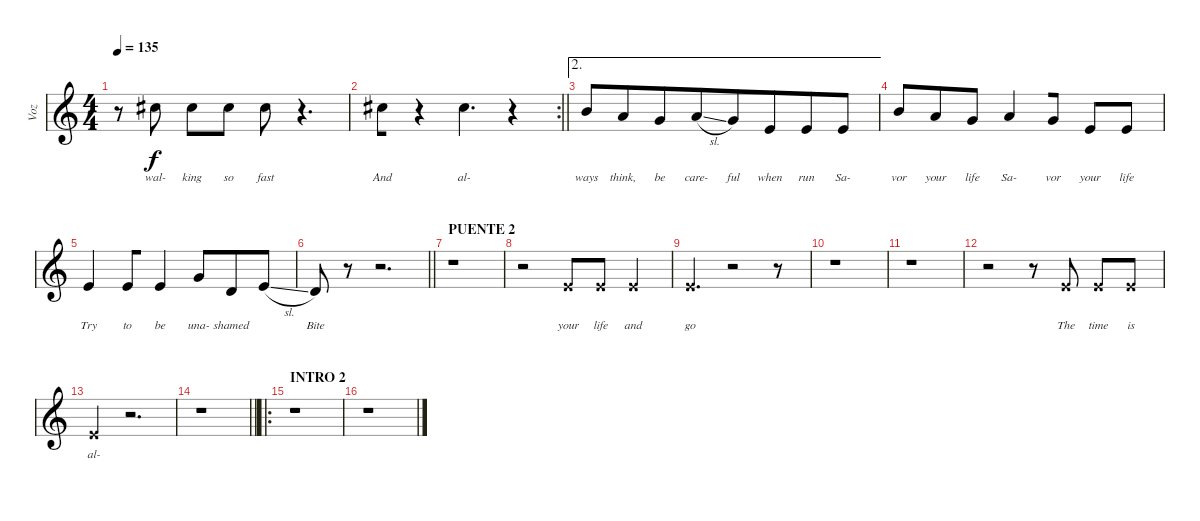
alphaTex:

\track ("Voz" "Voz") {instrument altosax}
\staff {score}
\tuning (E4 B3 G3 D3 A2 E2) {hide}
\ts (4 4)
\tempo 135
\clef g2
\ks c
r.8{dy f} 9.1.8{lyrics (0 "wal-") lyrics (1 "") lyrics (2 "") lyrics (3 "") lyrics (4 "")} 9.1.8{lyrics (0 "king") lyrics (1 "") lyrics (2 "") lyrics (3 "") lyrics (4 "")} 9.1.8{lyrics (0 "so") lyrics (1 "") lyrics (2 "") lyrics (3 "") lyrics (4 "")} 9.1.8{lyrics (0 "fast") lyrics (1 "") lyrics (2 "") lyrics (3 "") lyrics (4 "") beam merge} r.4{d} |
\rc 2
\barLineRight lightlight
9.1.8{lyrics (0 "And") lyrics (1 "") lyrics (2 "") lyrics (3 "") lyrics (4 "") beam merge} r.4 9.1.4{d lyrics (0 "al-") lyrics (1 "") lyrics (2 "") lyrics (3 "") lyrics (4 "") beam merge} r.4 |
\ae 2
7.1.8{lyrics (0 "ways") lyrics (1 "") lyrics (2 "") lyrics (3 "") lyrics (4 "") beam merge} 5.1.8{lyrics (0 "think,") lyrics (1 "") lyrics (2 "") lyrics (3 "") lyrics (4 "") beam merge} 3.1.8{lyrics (0 "be") lyrics (1 "") lyrics (2 "") lyrics (3 "") lyrics (4 "") beam merge} 5.1{sl}.8{lyrics (0 "care-") lyrics (1 "") lyrics (2 "") lyrics (3 "") lyrics (4 "") beam merge} 3.1.8{lyrics (0 "ful") lyrics (1 "") lyrics (2 "") lyrics (3 "") lyrics (4 "")} 0.1.8{lyrics (0 "when") lyrics (1 "") lyrics (2 "") lyrics (3 "") lyrics (4 "") beam merge} 0.1.8{lyrics (0 "run") lyrics (1 "") lyrics (2 "") lyrics (3 "") lyrics (4 "") beam merge} 0.1.8{lyrics (0 "Sa-") lyrics (1 "") lyrics (2 "") lyrics (3 "") lyrics (4 "")} |
7.1.8{lyrics (0 "vor") lyrics (1 "") lyrics (2 "") lyrics (3 "") lyrics (4 "") beam merge} 5.1.8{lyrics (0 "your") lyrics (1 "") lyrics (2 "") lyrics (3 "") lyrics (4 "") beam merge} 3.1.8{lyrics (0 "life") lyrics (1 "") lyrics (2 "") lyrics (3 "") lyrics (4 "") beam merge} 5.1.4{lyrics (0 "Sa-") lyrics (1 "") lyrics (2 "") lyrics (3 "") lyrics (4 "") beam merge} 3.1.8{lyrics (0 "vor") lyrics (1 "") lyrics (2 "") lyrics (3 "") lyrics (4 "")} 0.1.8{lyrics (0 "your") lyrics (1 "") lyrics (2 "") lyrics (3 "") lyrics (4 "")} 0.1.8{lyrics (0 "life") lyrics (1 "") lyrics (2 "") lyrics (3 "") lyrics (4 "")} |
0.1.4{lyrics (0 "Try") lyrics (1 "") lyrics (2 "") lyrics (3 "") lyrics (4 "") beam merge} 0.1.8{lyrics (0 "to") lyrics (1 "") lyrics (2 "") lyrics (3 "") lyrics (4 "") beam merge} 0.1.4{lyrics (0 "be") lyrics (1 "") lyrics (2 "") lyrics (3 "") lyrics (4 "") beam merge} 3.1.8{lyrics (0 "una-") lyrics (1 "") lyrics (2 "") lyrics (3 "") lyrics (4 "") beam merge} 3.2.8{lyrics (0 "shamed") lyrics (1 "") lyrics (2 "") lyrics (3 "") lyrics (4 "")} 5.2{sl}.8{lyrics (0 "") lyrics (1 "") lyrics (2 "") lyrics (3 "") lyrics (4 "")} |
\barLineRight lightlight
3.2.8{lyrics (0 "Bite") lyrics (1 "") lyrics (2 "") lyrics (3 "") lyrics (4 "")} r.8{beam merge} r.2{d} |
\section ("" "PUENTE 2")
r.1 |
r.2{beam merge} 0.1{x}.8{lyrics (0 "your") lyrics (1 "") lyrics (2 "") lyrics (3 "") lyrics (4 "") beam merge} 0.1{x}.8{lyrics (0 "life") lyrics (1 "") lyrics (2 "") lyrics (3 "") lyrics (4 "") beam merge} 0.1{x}.4{lyrics (0 "and") lyrics (1 "") lyrics (2 "") lyrics (3 "") lyrics (4 "")} |
0.1{x}.4{d lyrics (0 "go") lyrics (1 "") lyrics (2 "") lyrics (3 "") lyrics (4 "") beam merge} r.2{beam merge} r.8 |
r.1 |
r.1 |
r.2 r.8{beam merge} 0.1{x}.8{lyrics (0 "The") lyrics (1 "") lyrics (2 "") lyrics (3 "") lyrics (4 "")} 0.1{x}.8{lyrics (0 "time") lyrics (1 "") lyrics (2 "") lyrics (3 "") lyrics (4 "") beam merge} 0.1{x}.8{lyrics (0 "is") lyrics (1 "") lyrics (2 "") lyrics (3 "") lyrics (4 "")} |
0.1{x}.4{lyrics (0 "al-") lyrics (1 "") lyrics (2 "") lyrics (3 "") lyrics (4 "") beam merge} r.2{d} |
\barLineRight lightlight
r.1 |
\ro
\section ("" "INTRO 2")
r.1 |
r.1
